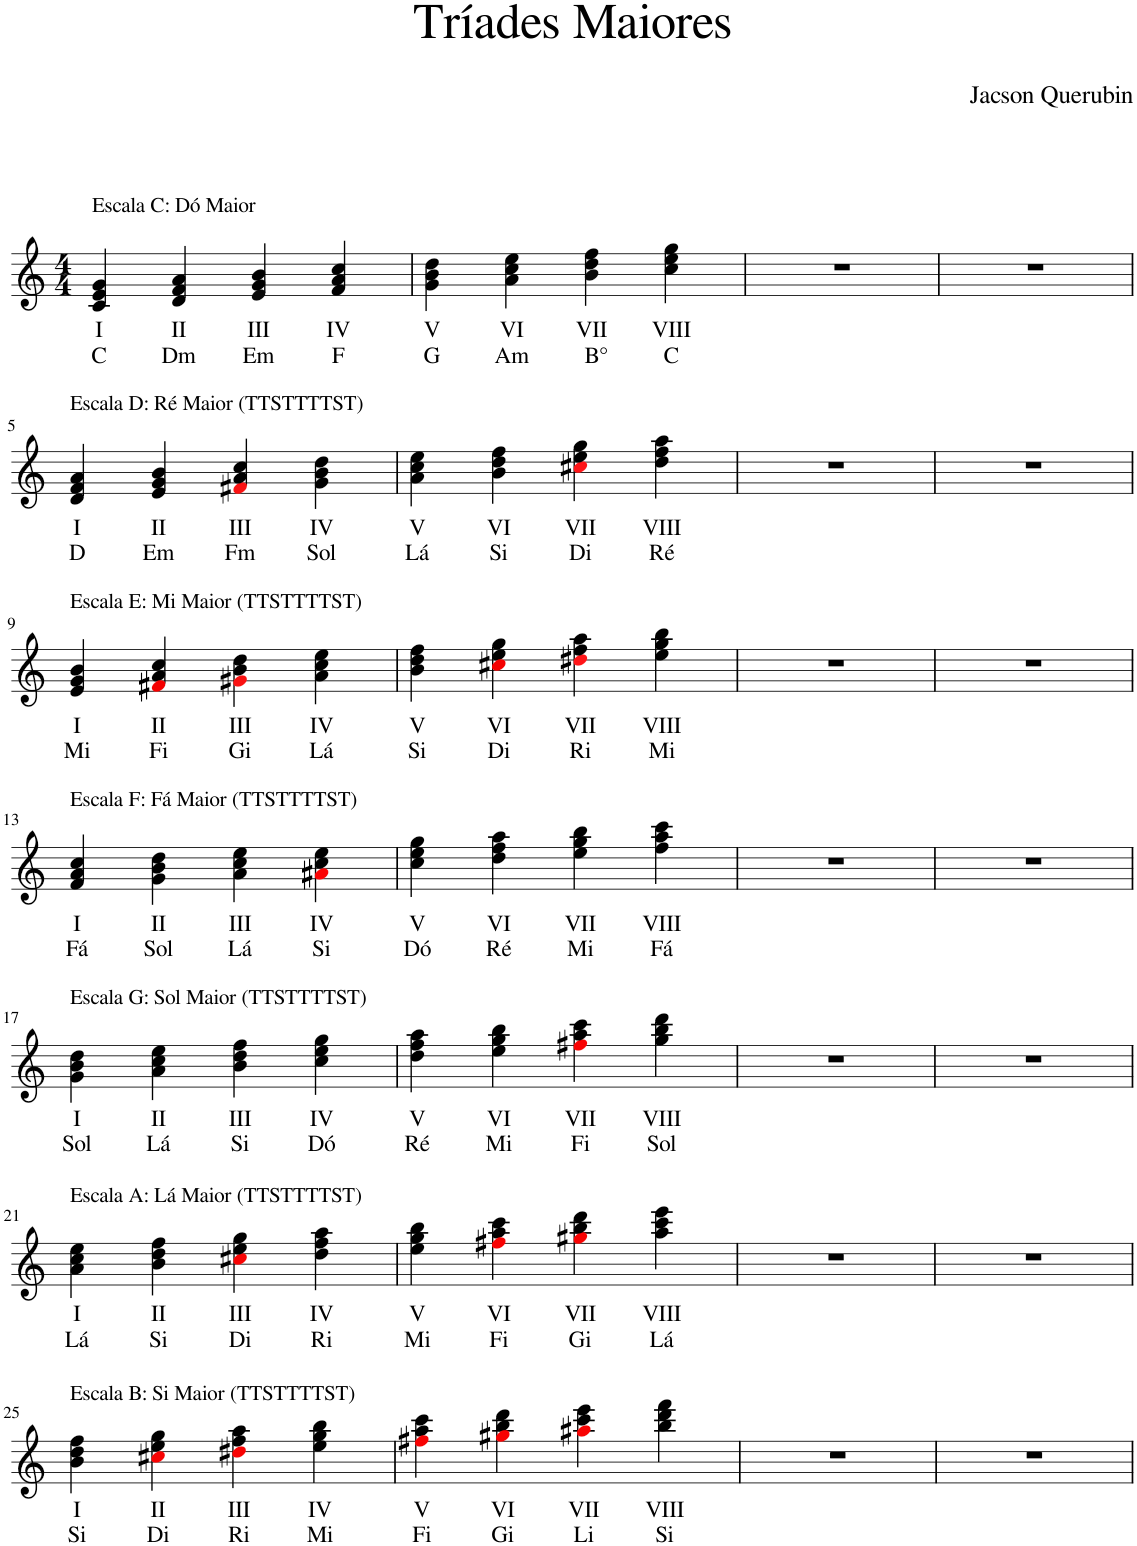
**kern	**text	**text
*part1	*part1	*part1
*staff1	*staff1	*staff1
*I"Piano	*	*
*I'Pno.	*	*
*clefG2	*	*
*k[]	*	*
*M4/4	*	*
=1	=1	=1
!LO:TX:a:t=Escala C&colon; Dó Maior	!	!
!	!LO:LY:b	!LO:LY:b
4c/ 4e/ 4g/	I	C
!	!LO:LY:b	!LO:LY:b
4d/ 4f/ 4a/	II	Dm
!	!LO:LY:b	!LO:LY:b
4ei/ 4g/ 4b/	III	Em
!	!LO:LY:b	!LO:LY:b
4f/ 4a/ 4cc/	IV	F
=2	=2	=2
!	!LO:LY:b	!LO:LY:b
4g\ 4b\ 4dd\	V	G
!	!LO:LY:b	!LO:LY:b
4a\ 4cc\ 4ee\	VI	Am
!	!LO:LY:b	!LO:LY:b
4bi\ 4dd\ 4ff\	VII	B°
!	!LO:LY:b	!LO:LY:b
4cc\ 4ee\ 4gg\	VIII	C
=3	=3	=3
1r	.	.
=4	=4	=4
1r	.	.
!!LO:LB:g=z
=5	=5	=5
!LO:TX:a:t=Escala D&colon; Ré Maior (TTSTTTTST)	!	!
!	!LO:LY:b	!LO:LY:b
4d/ 4f/ 4a/	I	D
!	!LO:LY:b	!LO:LY:b
4e/ 4g/ 4b/	II	Em
!	!LO:LY:b	!LO:LY:b
4f#Xj/ 4a/ 4cc/	III	Fm
!	!LO:LY:b	!LO:LY:b
4g\ 4b\ 4dd\	IV	Sol
=6	=6	=6
!	!LO:LY:b	!LO:LY:b
4a\ 4cc\ 4ee\	V	Lá
!	!LO:LY:b	!LO:LY:b
4b\ 4dd\ 4ff\	VI	Si
!	!LO:LY:b	!LO:LY:b
4cc#XZ\ 4ee\ 4gg\	VII	Di
!	!LO:LY:b	!LO:LY:b
4dd\ 4ff\ 4aa\	VIII	Ré
=7	=7	=7
1r	.	.
=8	=8	=8
1r	.	.
!!LO:LB:g=z
=9	=9	=9
!LO:TX:a:t=Escala E&colon; Mi Maior (TTSTTTTST)	!	!
!	!LO:LY:b	!LO:LY:b
4e/ 4g/ 4b/	I	Mi
!	!LO:LY:b	!LO:LY:b
4f#XV/ 4a/ 4cc/	II	Fi
!	!LO:LY:b	!LO:LY:b
4g#Xj\ 4b\ 4dd\	III	Gi
!	!LO:LY:b	!LO:LY:b
4a\ 4cc\ 4ee\	IV	Lá
=10	=10	=10
!	!LO:LY:b	!LO:LY:b
4b\ 4dd\ 4ff\	V	Si
!	!LO:LY:b	!LO:LY:b
4cc#XV\ 4ee\ 4gg\	VI	Di
!	!LO:LY:b	!LO:LY:b
4dd#XZ\ 4ff\ 4aa\	VII	Ri
!	!LO:LY:b	!LO:LY:b
4ee\ 4gg\ 4bb\	VIII	Mi
=11	=11	=11
1r	.	.
=12	=12	=12
1r	.	.
!!LO:LB:g=z
=13	=13	=13
!LO:TX:a:t=Escala F&colon; Fá Maior (TTSTTTTST)	!	!
!	!LO:LY:b	!LO:LY:b
4f/ 4a/ 4cc/	I	Fá
!	!LO:LY:b	!LO:LY:b
4g\ 4b\ 4dd\	II	Sol
!	!LO:LY:b	!LO:LY:b
4a\ 4cc\ 4ee\	III	Lá
!	!LO:LY:b	!LO:LY:b
4a#XN\ 4cc\ 4ee\	IV	Si
=14	=14	=14
!	!LO:LY:b	!LO:LY:b
4cc\ 4ee\ 4gg\	V	Dó
!	!LO:LY:b	!LO:LY:b
4dd\ 4ff\ 4aa\	VI	Ré
!	!LO:LY:b	!LO:LY:b
4ee\ 4gg\ 4bb\	VII	Mi
!	!LO:LY:b	!LO:LY:b
4ff\ 4aa\ 4ccc\	VIII	Fá
=15	=15	=15
1r	.	.
=16	=16	=16
1r	.	.
!!LO:LB:g=z
=17	=17	=17
!LO:TX:a:t=Escala G&colon; Sol Maior (TTSTTTTST)	!	!
!	!LO:LY:b	!LO:LY:b
4g\ 4b\ 4dd\	I	Sol
!	!LO:LY:b	!LO:LY:b
4a\ 4cc\ 4ee\	II	Lá
!	!LO:LY:b	!LO:LY:b
4b\ 4dd\ 4ff\	III	Si
!	!LO:LY:b	!LO:LY:b
4cc\ 4ee\ 4gg\	IV	Dó
=18	=18	=18
!	!LO:LY:b	!LO:LY:b
4dd\ 4ff\ 4aa\	V	Ré
!	!LO:LY:b	!LO:LY:b
4ee\ 4gg\ 4bb\	VI	Mi
!	!LO:LY:b	!LO:LY:b
4ff#Xl\ 4aa\ 4ccc\	VII	Fi
!	!LO:LY:b	!LO:LY:b
4gg\ 4bb\ 4ddd\	VIII	Sol
=19	=19	=19
1r	.	.
=20	=20	=20
1r	.	.
!!LO:LB:g=z
=21	=21	=21
!LO:TX:a:t=Escala A&colon; Lá Maior (TTSTTTTST)	!	!
!	!LO:LY:b	!LO:LY:b
4a\ 4cc\ 4ee\	I	Lá
!	!LO:LY:b	!LO:LY:b
4b\ 4dd\ 4ff\	II	Si
!	!LO:LY:b	!LO:LY:b
4cc#Xl\ 4ee\ 4gg\	III	Di
!	!LO:LY:b	!LO:LY:b
4dd\ 4ff\ 4aa\	IV	Ri
=22	=22	=22
!	!LO:LY:b	!LO:LY:b
4ee\ 4gg\ 4bb\	V	Mi
!	!LO:LY:b	!LO:LY:b
4ff#Xl\ 4aa\ 4ccc\	VI	Fi
!	!LO:LY:b	!LO:LY:b
4gg#Xl\ 4bb\ 4ddd\	VII	Gi
!	!LO:LY:b	!LO:LY:b
4aa\ 4ccc\ 4eee\	VIII	Lá
=23	=23	=23
1r	.	.
=24	=24	=24
1r	.	.
!!LO:LB:g=z
=25	=25	=25
!LO:TX:a:t=Escala B&colon; Si Maior (TTSTTTTST)	!	!
!	!LO:LY:b	!LO:LY:b
4b\ 4dd\ 4ff\	I	Si
!	!LO:LY:b	!LO:LY:b
4cc#Xl\ 4ee\ 4gg\	II	Di
!	!LO:LY:b	!LO:LY:b
4dd#Xl\ 4ff\ 4aa\	III	Ri
!	!LO:LY:b	!LO:LY:b
4ee\ 4gg\ 4bb\	IV	Mi
=26	=26	=26
!	!LO:LY:b	!LO:LY:b
4ff#Xl\ 4aa\ 4ccc\	V	Fi
!	!LO:LY:b	!LO:LY:b
4gg#Xl\ 4bb\ 4ddd\	VI	Gi
!	!LO:LY:b	!LO:LY:b
4aa#Xl\ 4ccc\ 4eee\	VII	Li
!	!LO:LY:b	!LO:LY:b
4bb\ 4ddd\ 4fff\	VIII	Si
=27	=27	=27
1r	.	.
=28	=28	=28
1r	.	.
=	=	=
*-	*-	*-
